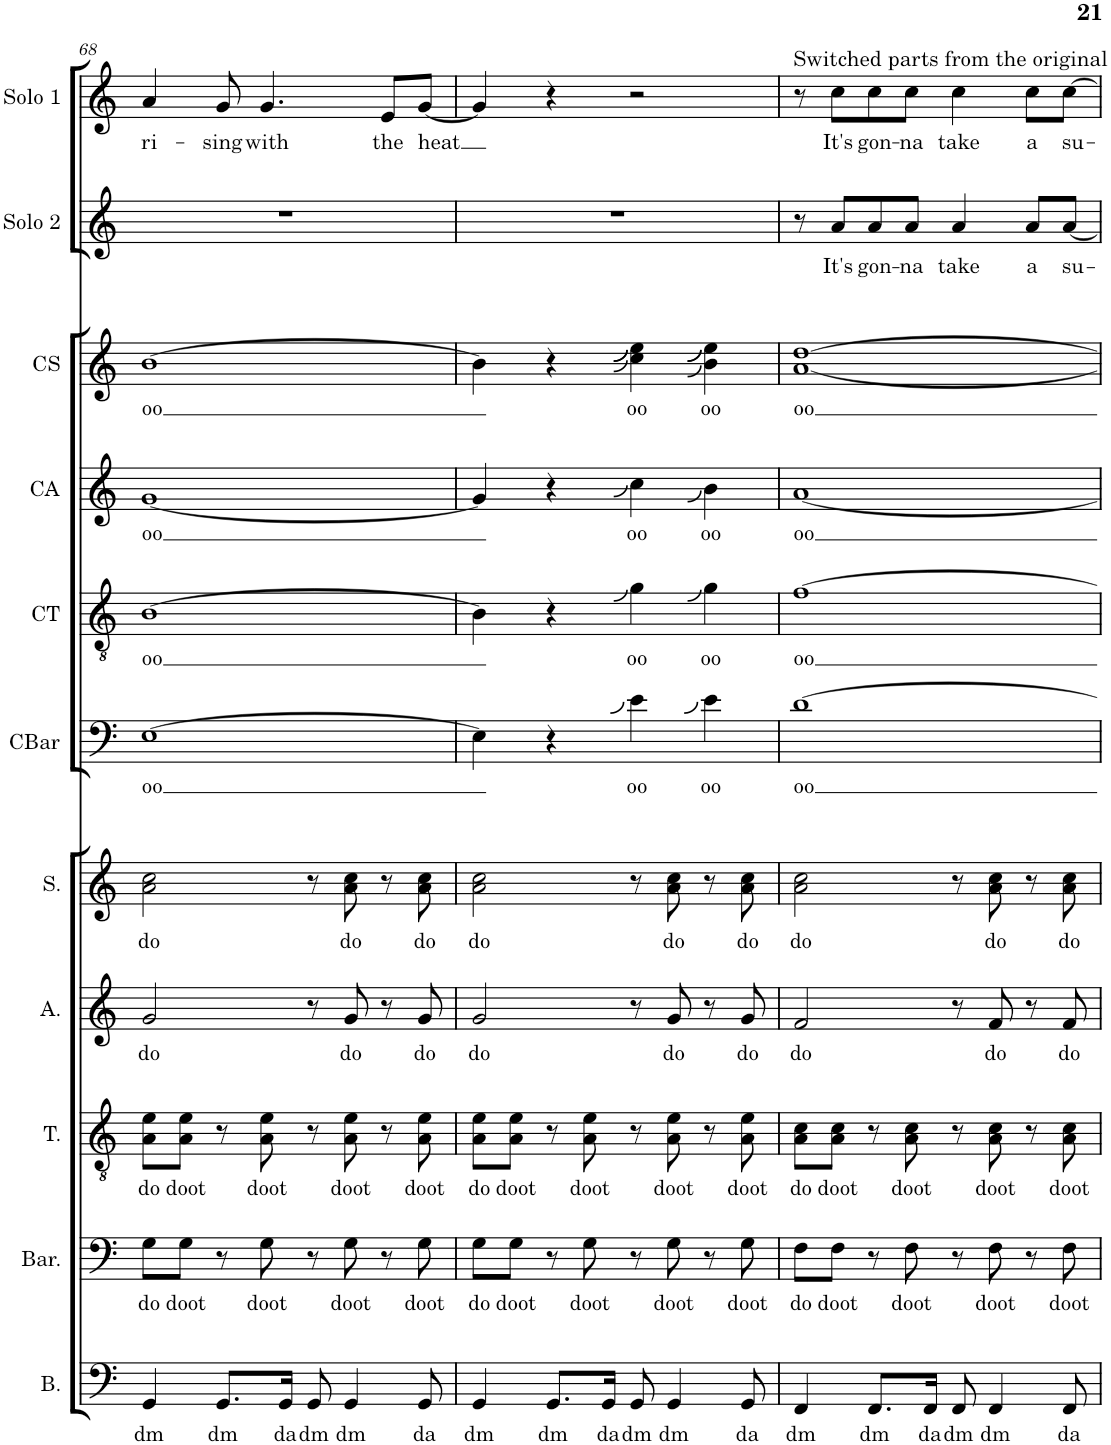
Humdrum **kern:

**kern	**text	**kern	**text	**kern	**text	**kern	**text	**kern	**text	**kern	**text	**kern	**text	**kern	**text	**kern	**text	**kern	**text	**kern	**text
*part11	*part11	*part10	*part10	*part9	*part9	*part8	*part8	*part7	*part7	*part6	*part6	*part5	*part5	*part4	*part4	*part3	*part3	*part2	*part2	*part1	*part1
*staff11	*staff11	*staff10	*staff10	*staff9	*staff9	*staff8	*staff8	*staff7	*staff7	*staff6	*staff6	*staff5	*staff5	*staff4	*staff4	*staff3	*staff3	*staff2	*staff2	*staff1	*staff1
*I"Bass	*	*I"Baritone	*	*I"Tenor	*	*I"Alto	*	*I"Soprano	*	*I"Choir Baritone	*	*I"Choir Tenor	*	*I"Choir Alto	*	*I"Choir Soprano	*	*I"Soloist 2	*	*I"Soloist 1	*
*I'B.	*	*I'Bar.	*	*I'T.	*	*I'A.	*	*I'S.	*	*I'CBar	*	*I'CT	*	*I'CA	*	*I'CS	*	*I'Solo 2	*	*I'Solo 1	*
!!LO:PB:g=z
*clefF4	*	*clefF4	*	*clefGv2	*	*clefG2	*	*clefG2	*	*clefF4	*	*clefGv2	*	*clefG2	*	*clefG2	*	*clefG2	*	*clefG2	*
*k[]	*	*k[]	*	*k[]	*	*k[]	*	*k[]	*	*k[]	*	*k[]	*	*k[]	*	*k[]	*	*k[]	*	*k[]	*
*M4/4	*	*M4/4	*	*M4/4	*	*M4/4	*	*M4/4	*	*M4/4	*	*M4/4	*	*M4/4	*	*M4/4	*	*M4/4	*	*M4/4	*
=68	=68	=68	=68	=68	=68	=68	=68	=68	=68	=68	=68	=68	=68	=68	=68	=68	=68	=68	=68	=68	=68
!	!LO:LY:b	!	!LO:LY:b	!	!LO:LY:b	!	!LO:LY:b	!	!LO:LY:b	!	!LO:LY:b	!	!LO:LY:b	!	!LO:LY:b	!	!LO:LY:b	!	!	!	!LO:LY:b
4GG/	dm	8G\L	do	8A\ 8e\L	do	2g/	do	2a\ 2cc\	do	[1E	oo	[1B	oo	[1g	oo	[1b	oo	1r	.	4a/	ri-
!	!	!	!LO:LY:b	!	!LO:LY:b	!	!	!	!	!	!	!	!	!	!	!	!	!	!	!	!
.	.	8G\J	doot	8A\ 8e\J	doot	.	.	.	.	.	.	.	.	.	.	.	.	.	.	.	.
!	!LO:LY:b	!	!	!	!	!	!	!	!	!	!	!	!	!	!	!	!	!	!	!	!LO:LY:b
8.GG/L	dm	8r	.	8r	.	.	.	.	.	.	.	.	.	.	.	.	.	.	.	8g/	-sing
!	!	!	!LO:LY:b	!	!LO:LY:b	!	!	!	!	!	!	!	!	!	!	!	!	!	!	!	!LO:LY:b
.	.	8G\	doot	8A\ 8e\	doot	.	.	.	.	.	.	.	.	.	.	.	.	.	.	4.g/	with
!	!LO:LY:b	!	!	!	!	!	!	!	!	!	!	!	!	!	!	!	!	!	!	!	!
16GG/Jk	da	.	.	.	.	.	.	.	.	.	.	.	.	.	.	.	.	.	.	.	.
!	!LO:LY:b	!	!	!	!	!	!	!	!	!	!	!	!	!	!	!	!	!	!	!	!
8GG/	dm	8r	.	8r	.	8r	.	8r	.	.	.	.	.	.	.	.	.	.	.	.	.
!	!LO:LY:b	!	!LO:LY:b	!	!LO:LY:b	!	!LO:LY:b	!	!LO:LY:b	!	!	!	!	!	!	!	!	!	!	!	!
4GG/	dm	8G\	doot	8A\ 8e\	doot	8g/	do	8a\ 8cc\	do	.	.	.	.	.	.	.	.	.	.	.	.
!	!	!	!	!	!	!	!	!	!	!	!	!	!	!	!	!	!	!	!	!	!LO:LY:b
.	.	8r	.	8r	.	8r	.	8r	.	.	.	.	.	.	.	.	.	.	.	8e/L	the
!	!LO:LY:b	!	!LO:LY:b	!	!LO:LY:b	!	!LO:LY:b	!	!LO:LY:b	!	!	!	!	!	!	!	!	!	!	!	!LO:LY:b
8GG/	da	8G\	doot	8A\ 8e\	doot	8g/	do	8a\ 8cc\	do	.	.	.	.	.	.	.	.	.	.	[8g/J	heat
=69	=69	=69	=69	=69	=69	=69	=69	=69	=69	=69	=69	=69	=69	=69	=69	=69	=69	=69	=69	=69	=69
!	!LO:LY:b	!	!LO:LY:b	!	!LO:LY:b	!	!LO:LY:b	!	!LO:LY:b	!	!	!	!	!	!	!	!	!	!	!	!
4GG/	dm	8G\L	do	8A\ 8e\L	do	2g/	do	2a\ 2cc\	do	4E\]	.	4B\]	.	4g/]	.	4b\]	.	1r	.	4g/]	.
!	!	!	!LO:LY:b	!	!LO:LY:b	!	!	!	!	!	!	!	!	!	!	!	!	!	!	!	!
.	.	8G\J	doot	8A\ 8e\J	doot	.	.	.	.	.	.	.	.	.	.	.	.	.	.	.	.
!	!LO:LY:b	!	!	!	!	!	!	!	!	!	!	!	!	!	!	!	!	!	!	!	!
8.GG/L	dm	8r	.	8r	.	.	.	.	.	4r	.	4r	.	4r	.	4r	.	.	.	4r	.
!	!	!	!LO:LY:b	!	!LO:LY:b	!	!	!	!	!	!	!	!	!	!	!	!	!	!	!	!
.	.	8G\	doot	8A\ 8e\	doot	.	.	.	.	.	.	.	.	.	.	.	.	.	.	.	.
!	!LO:LY:b	!	!	!	!	!	!	!	!	!	!	!	!	!	!	!	!	!	!	!	!
16GG/Jk	da	.	.	.	.	.	.	.	.	.	.	.	.	.	.	.	.	.	.	.	.
!	!LO:LY:b	!	!	!	!	!	!	!	!	!	!LO:LY:b	!	!LO:LY:b	!	!LO:LY:b	!	!LO:LY:b	!	!	!	!
8GG/	dm	8r	.	8r	.	8r	.	8r	.	4e\	oo	4g\	oo	4cc\	oo	4cc\ 4ee\	oo	.	.	2r	.
!	!LO:LY:b	!	!LO:LY:b	!	!LO:LY:b	!	!LO:LY:b	!	!LO:LY:b	!	!	!	!	!	!	!	!	!	!	!	!
4GG/	dm	8G\	doot	8A\ 8e\	doot	8g/	do	8a\ 8cc\	do	.	.	.	.	.	.	.	.	.	.	.	.
!	!	!	!	!	!	!	!	!	!	!	!LO:LY:b	!	!LO:LY:b	!	!LO:LY:b	!	!LO:LY:b	!	!	!	!
.	.	8r	.	8r	.	8r	.	8r	.	4e\	oo	4g\	oo	4b\	oo	4b\ 4ee\	oo	.	.	.	.
!	!LO:LY:b	!	!LO:LY:b	!	!LO:LY:b	!	!LO:LY:b	!	!LO:LY:b	!	!	!	!	!	!	!	!	!	!	!	!
8GG/	da	8G\	doot	8A\ 8e\	doot	8g/	do	8a\ 8cc\	do	.	.	.	.	.	.	.	.	.	.	.	.
=70	=70	=70	=70	=70	=70	=70	=70	=70	=70	=70	=70	=70	=70	=70	=70	=70	=70	=70	=70	=70	=70
!	!	!	!	!	!	!	!	!	!	!	!	!	!	!	!	!	!	!	!	!LO:TX:a:t=Switched parts from the original	!
!	!LO:LY:b	!	!LO:LY:b	!	!LO:LY:b	!	!LO:LY:b	!	!LO:LY:b	!	!LO:LY:b	!	!LO:LY:b	!	!LO:LY:b	!	!LO:LY:b	!	!	!	!
4FF/	dm	8F\L	do	8A\ 8c\L	do	2f/	do	2a\ 2cc\	do	[1d	oo	[1f	oo	[1a	oo	[1a [1dd	oo	8r	.	8r	.
!	!	!	!LO:LY:b	!	!LO:LY:b	!	!	!	!	!	!	!	!	!	!	!	!	!	!LO:LY:b	!	!LO:LY:b
.	.	8F\J	doot	8A\ 8c\J	doot	.	.	.	.	.	.	.	.	.	.	.	.	8a/L	It's	8cc\L	It's
!	!LO:LY:b	!	!	!	!	!	!	!	!	!	!	!	!	!	!	!	!	!	!LO:LY:b	!	!LO:LY:b
8.FF/L	dm	8r	.	8r	.	.	.	.	.	.	.	.	.	.	.	.	.	8a/	gon-	8cc\	gon-
!	!	!	!LO:LY:b	!	!LO:LY:b	!	!	!	!	!	!	!	!	!	!	!	!	!	!LO:LY:b	!	!LO:LY:b
.	.	8F\	doot	8A\ 8c\	doot	.	.	.	.	.	.	.	.	.	.	.	.	8a/J	-na	8cc\J	-na
!	!LO:LY:b	!	!	!	!	!	!	!	!	!	!	!	!	!	!	!	!	!	!	!	!
16FF/Jk	da	.	.	.	.	.	.	.	.	.	.	.	.	.	.	.	.	.	.	.	.
!	!LO:LY:b	!	!	!	!	!	!	!	!	!	!	!	!	!	!	!	!	!	!LO:LY:b	!	!LO:LY:b
8FF/	dm	8r	.	8r	.	8r	.	8r	.	.	.	.	.	.	.	.	.	4a/	take	4cc\	take
!	!LO:LY:b	!	!LO:LY:b	!	!LO:LY:b	!	!LO:LY:b	!	!LO:LY:b	!	!	!	!	!	!	!	!	!	!	!	!
4FF/	dm	8F\	doot	8A\ 8c\	doot	8f/	do	8a\ 8cc\	do	.	.	.	.	.	.	.	.	.	.	.	.
!	!	!	!	!	!	!	!	!	!	!	!	!	!	!	!	!	!	!	!LO:LY:b	!	!LO:LY:b
.	.	8r	.	8r	.	8r	.	8r	.	.	.	.	.	.	.	.	.	8a/L	a	8cc\L	a
!	!LO:LY:b	!	!LO:LY:b	!	!LO:LY:b	!	!LO:LY:b	!	!LO:LY:b	!	!	!	!	!	!	!	!	!	!LO:LY:b	!	!LO:LY:b
8FF/	da	8F\	doot	8A\ 8c\	doot	8f/	do	8a\ 8cc\	do	.	.	.	.	.	.	.	.	[8a/J	su-	[8cc\J	su-
=	=	=	=	=	=	=	=	=	=	=	=	=	=	=	=	=	=	=	=	=	=
*-	*-	*-	*-	*-	*-	*-	*-	*-	*-	*-	*-	*-	*-	*-	*-	*-	*-	*-	*-	*-	*-
